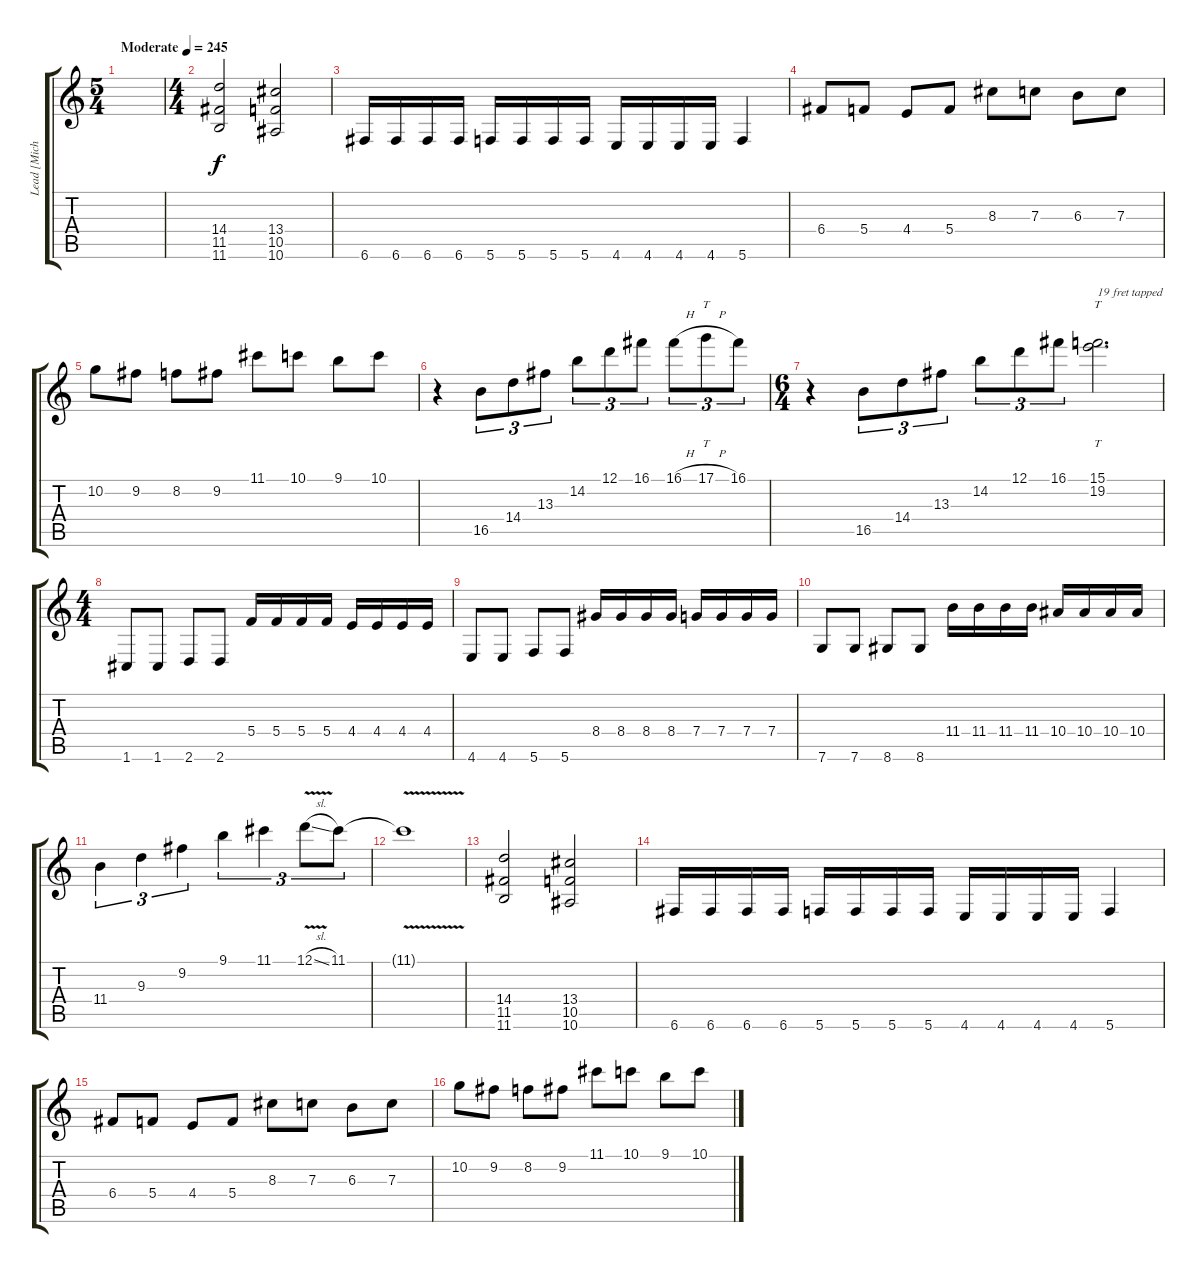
\track ("Lead [Micheal Keane]" "Lead [Mich") {instrument distortionguitar}
\staff {score tabs}
\tuning (D4 A3 F3 C3 G2 C2) {hide}
\ts (5 4)
\tempo (245 "Moderate")
\clef g2
\ks c
|
\ts (4 4)
(14.4 11.5 11.6).2 (13.4 10.5 10.6).2 |
6.6.16 6.6.16 6.6.16 6.6.16 5.6.16 5.6.16 5.6.16 5.6.16 4.6.16 4.6.16 4.6.16 4.6.16 5.6.4 |
6.4.8 5.4.8 4.4.8 5.4.8 8.3.8 7.3.8 6.3.8 7.3.8 |
10.2.8 9.2.8 8.2.8 9.2.8 11.1.8 10.1.8 9.1.8 10.1.8 |
r.4 16.5.8{tu (3 2)} 14.4.8{tu (3 2)} 13.3.8{tu (3 2)} 14.2.8{tu (3 2)} 12.1.8{tu (3 2)} 16.1.8{tu (3 2)} 16.1{h}.8{tu (3 2)} 17.1{h}.8{tt tu (3 2)} 16.1.8{tu (3 2)} |
\ts (6 4)
r.4 16.5.8{tu (3 2)} 14.4.8{tu (3 2)} 13.3.8{tu (3 2)} 14.2.8{tu (3 2)} 12.1.8{tu (3 2)} 16.1.8{tu (3 2)} (15.1 19.2).2{tt d txt "19 fret tapped"} |
\ts (4 4)
1.6.8 1.6.8 2.6.8 2.6.8 5.4.16 5.4.16 5.4.16 5.4.16 4.4.16 4.4.16 4.4.16 4.4.16 |
4.6.8 4.6.8 5.6.8 5.6.8 8.4.16 8.4.16 8.4.16 8.4.16 7.4.16 7.4.16 7.4.16 7.4.16 |
7.6.8 7.6.8 8.6.8 8.6.8 11.4.16 11.4.16 11.4.16 11.4.16 10.4.16 10.4.16 10.4.16 10.4.16 |
11.4.4{tu (3 2)} 9.3.4{tu (3 2)} 9.2.4{tu (3 2)} 9.1.4{tu (3 2)} 11.1.4{tu (3 2)} 12.1{v sl}.8{tu (3 2)} 11.1.8{tu (3 2)} |
11.1{v t}.1 |
(14.4 11.5 11.6).2 (13.4 10.5 10.6).2 |
6.6.16 6.6.16 6.6.16 6.6.16 5.6.16 5.6.16 5.6.16 5.6.16 4.6.16 4.6.16 4.6.16 4.6.16 5.6.4 |
6.4.8 5.4.8 4.4.8 5.4.8 8.3.8 7.3.8 6.3.8 7.3.8 |
10.2.8 9.2.8 8.2.8 9.2.8 11.1.8 10.1.8 9.1.8 10.1.8
